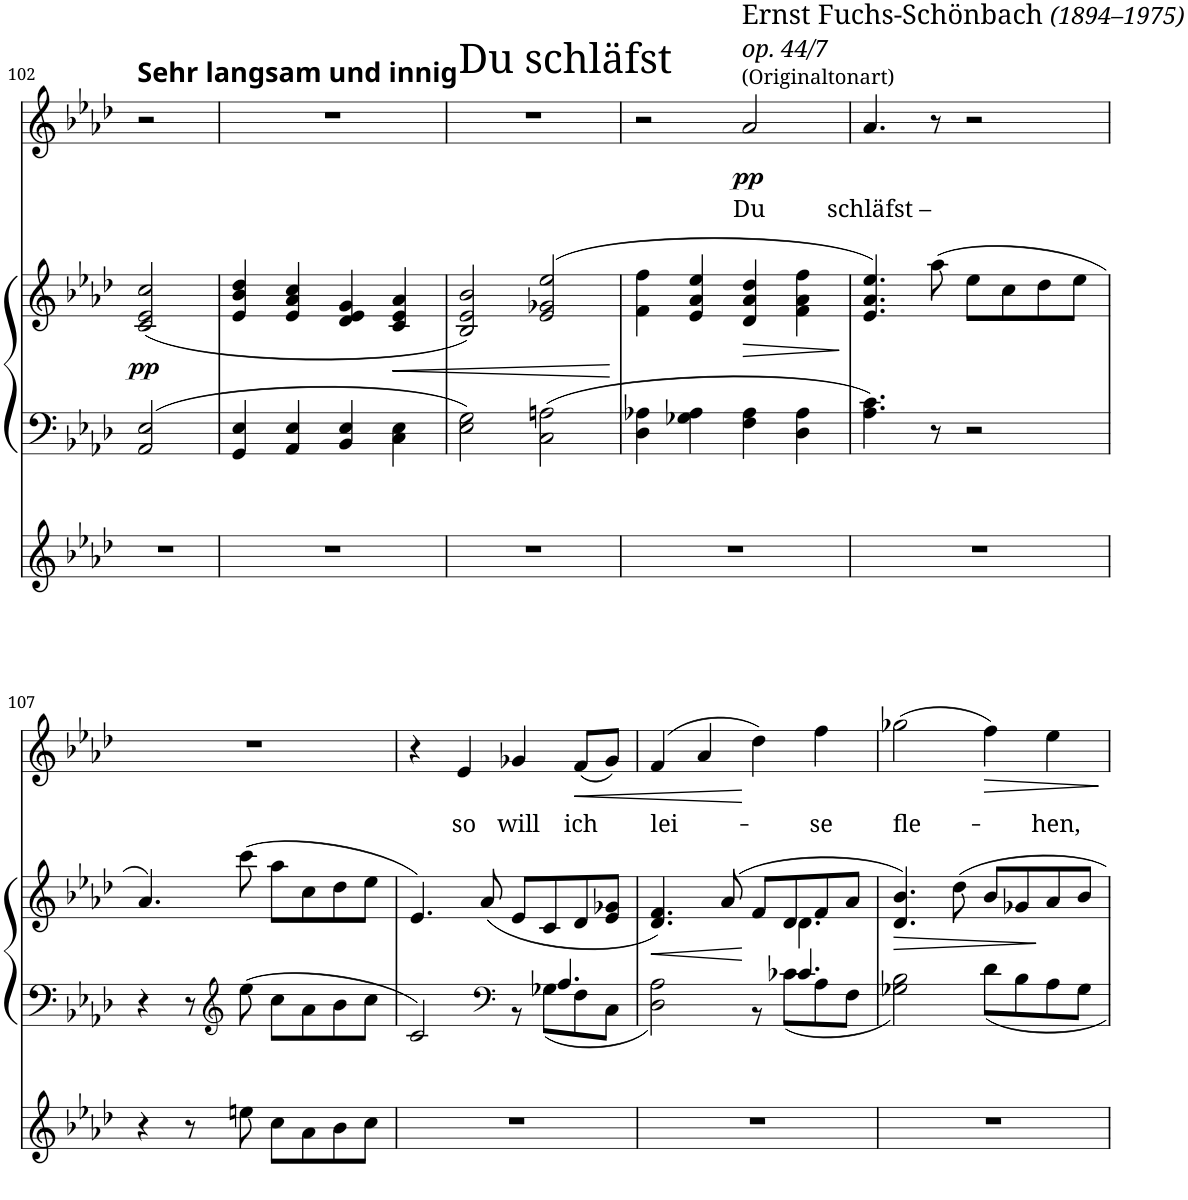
**kern	**kern	**kern	**dynam	**kern	**text	**dynam
*part3	*part2	*part2	*part2	*part1	*part1	*part1
*staff4	*staff3	*staff2	*staff2/3	*staff1	*staff1	*staff1
!!LO:PB:g=z
*clefG2	*clefF4	*clefG2	*	*clefG2	*	*
*k[b-e-a-d-]	*k[b-e-a-d-]	*k[b-e-a-d-]	*	*k[b-e-a-d-]	*	*
*A-:	*A-:	*A-:	*	*A-:	*	*
*M4/4	*M4/4	*M4/4	*	*M4/4	*	*
*met(c)	*met(c)	*met(c)	*	*met(c)	*	*
=102	=102	=102	=102	=102	=102	=102
!	!	!	!	!LO:TX:a:B:t=Sehr langsam und innig	!	!
!	!	!	!LO:DY:b	!	!	!
1r	2AA-/ 2E-/	(2c/ 2e-/ 2cc/	pp	2r	.	.
.	2ryy	2ryy	.	2ryy	.	.
=103	=103	=103	=103	=103	=103	=103
1r	4GG/ 4E-/	4e-/ 4b-/ 4dd-/	.	1r	.	.
.	4AA-/ 4E-/	4e-/ 4a-/ 4cc/	.	.	.	.
.	4BB-/ 4E-/	4d-/ 4e-/ 4g/	.	.	.	.
!	!	!	!LO:HP:b	!	!	!
.	4C\ 4E-\	4c/ 4e-/ 4a-/	<	.	.	.
=104	=104	=104	=104	=104	=104	=104
!	!	!	!	!LO:TX:a:t=Du schläfst	!	!
1r	2E-\ 2G\	2B-/ 2e-/ 2b-/)	.	1r	.	.
.	2C\ 2An\	(2e-/ 2g-X/ 2ee-/	.	.	.	.
=105	=105	=105	=105	=105	=105	=105
1r	4D-\ 4A-X\	4f\ 4ff\	.	2r	.	.
.	4G-X\ 4A-\	4e-/ 4a-/ 4ee-/	.	.	.	.
!	!	!	!	!LO:TX:a:t=Ernst Fuchs-Schönbach	!	!
!	!	!	!	!LO:TX:a:i:t=(1894–1975)	!	!
!	!	!	!	!LO:TX:a:t=op. 44/7	!	!
!	!	!	!	!LO:TX:a:t=(Originaltonart)	!	!
!	!	!	!LO:HP:b	!	!LO:LY:b	!LO:DY:b
.	4F\ 4A-\	4d-/ 4a-/ 4dd-/	>	2a-/	Du	pp
.	4D-\ 4A-\	4f\ 4a-\ 4ff\	.	.	.	.
.	.	.	[	.	.	.
=106	=106	=106	=106	=106	=106	=106
!	!	!	!	!	!LO:LY:b	!
1r	4.A-\ 4.c\	4.e-/ 4.a-/ 4.ee-/)	.	4.a-/	schläfst –	.
.	8r	(8aa-\	.	8r	.	.
.	2r	8ee-\L	.	2r	.	.
.	.	8cc\	.	.	.	.
.	.	8dd-\	.	.	.	.
.	.	8ee-\J	.	.	.	.
!!LO:LB:g=z
=107	=107	=107	=107	=107	=107	=107
4r	4r	4.a-/)	.	1r	.	.
8r	8r	.	.	.	.	.
*	*clefG2	*	*	*	*	*
8een\	8ee-\	(8ccc\	.	.	.	.
8cc\L	8cc\L	8aa-\L	.	.	.	.
8a-\	8a-\	8cc\	.	.	.	.
8b-\	8b-\	8dd-\	.	.	.	.
8cc\J	8cc\J	8ee-\J	.	.	.	.
=108	=108	=108	=108	=108	=108	=108
*	*^	*	*	*	*	*
1r	2c/	2ryy	4.e-/)	.	4r	.	.
!	!	!	!	!	!	!LO:LY:b	!
.	.	.	.	.	4e-/	so	.
.	.	.	(8a-/	.	.	.	.
*	*clefF4	*	*	*	*	*	*
!	!	!	!	!	!	!LO:LY:b	!
.	8ryy	8r	8e-/L	.	4g-X/	will	.
.	4.A-/	8G-X\L	8c/	.	.	.	.
!	!	!	!	!	!	!LO:LY:b	!LO:HP:b
.	.	8F\	8d-/	.	(8f/L	ich	<
.	.	8C\J	8e-/ 8g-X/J	.	8g-/J)	.	.
=109	=109	=109	=109	=109	=109	=109	=109
!	!	!	!	!LO:HP:b	!	!LO:LY:b	!
*	*	*	*^	*	*	*	*
1r	2ryy	2D-\ 2A-\	4.d-/ 4.f/)	8ryy	<	(4f/	lei-	.
*	*	*	*v	*v	*	*	*	*
.	.	.	.	.	4a-/	.	.
.	.	.	(8a-/	.	.	.	.
.	8ryy	8r	8f/L	]	4dd-\)	.	[
*	*	*	*^	*	*	*	*
.	4.c-X/	8c-\L	8d-/	4.d-\	.	.	.	.
!	!	!	!	!	!	!	!LO:LY:b	!
.	.	8A-\	8f/	.	.	4ff\	-se	.
.	.	8F\J	8a-/J	.	.	.	.	.
*	*	*	*v	*v	*	*	*	*
=110	=110	=110	=110	=110	=110	=110	=110
!	!	!	!	!	!	!LO:LY:b	!
1r	1ryy	2G-X\ 2B-\	4.d-/ 4.b-/)	.	(2gg-X\	fle-	.
.	.	.	8dd-\	.	.	.	.
!	!	!	!	!	!	!	!LO:HP:b
.	.	8d-\L	8b-/L	.	4ff\)	.	>
.	.	8B-\	8g-X/	.	.	.	.
!	!	!	!	!	!	!LO:LY:b	!
.	.	8A-\	8a-/	[	4ee-\	-hen,	.
.	.	8G-\J	8b-/J	.	.	.	.
*	*v	*v	*	*	*	*	*
.	.	.	.	.	.	]
=	=	=	=	=	=	=
*-	*-	*-	*-	*-	*-	*-
